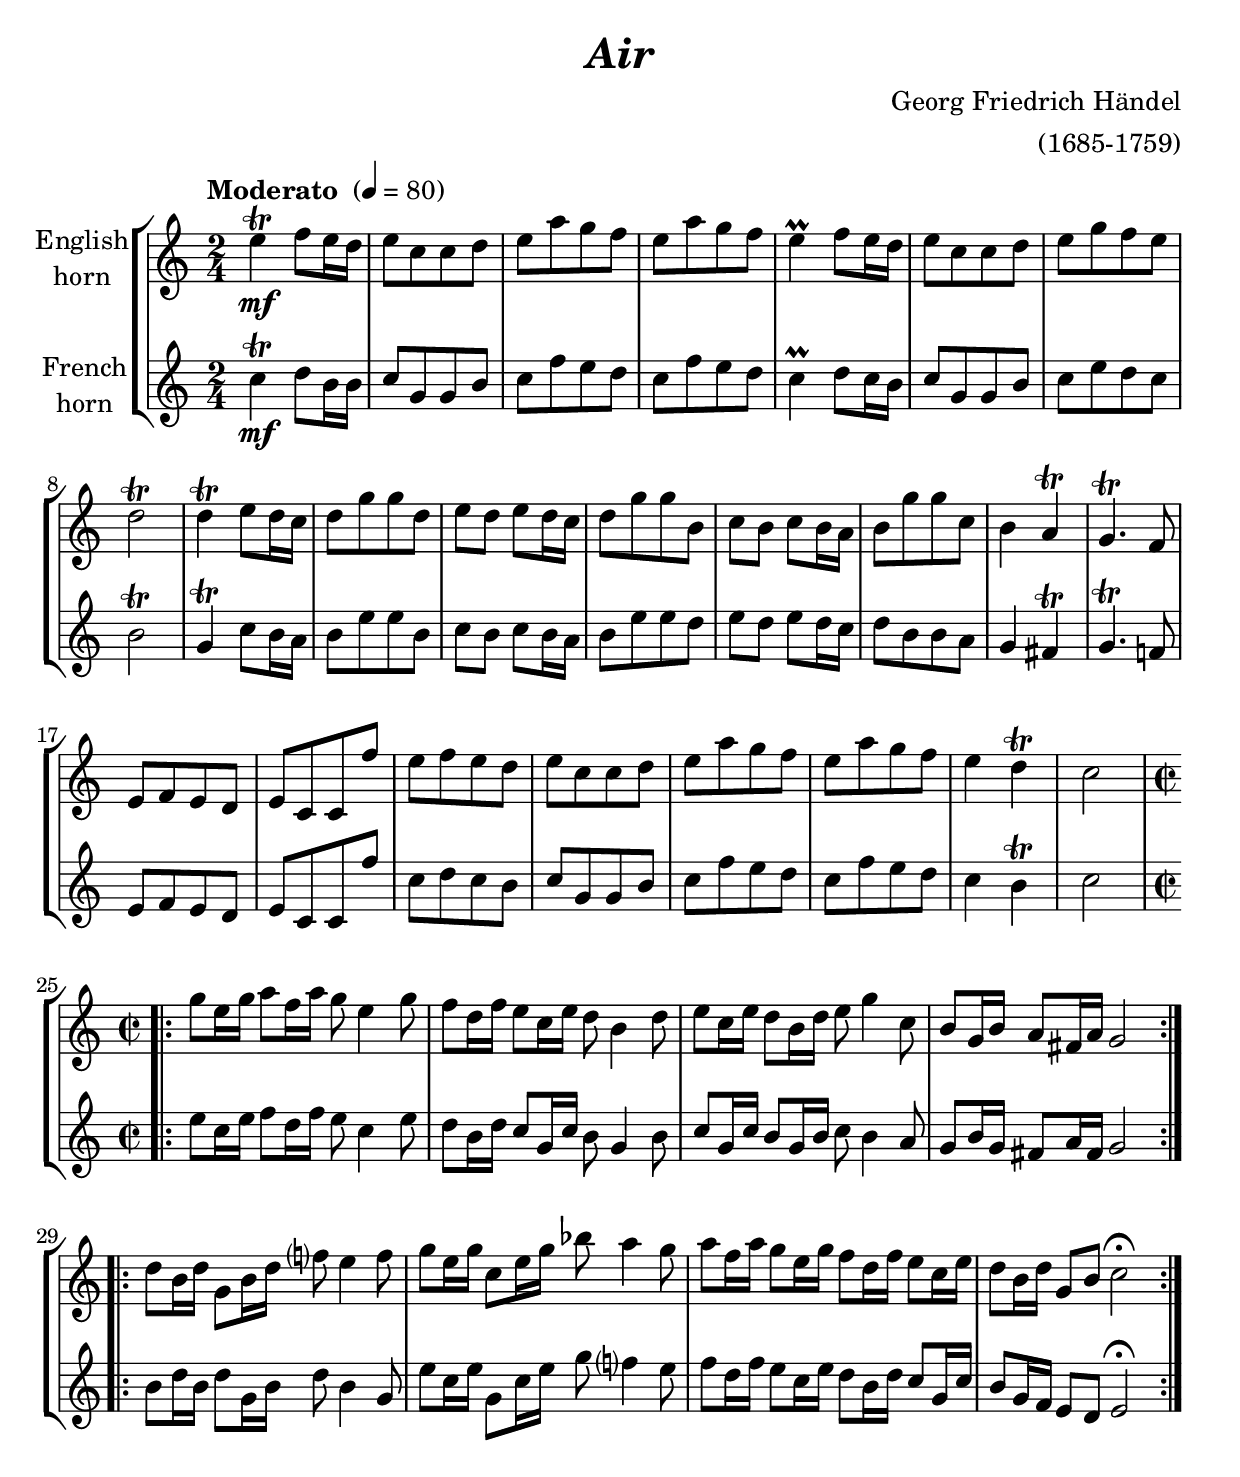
\version "2.24.0"
\include "deutsch.ly"

#(set-global-staff-size 23)

\header {
  title     = \markup \bold \italic "Air"
  composer  = "Georg Friedrich Händel"
  arranger  = "(1685-1759)"
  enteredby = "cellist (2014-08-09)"
}

voiceconsts = {
  \key f \major
  \time 2/4
  \tempo "Moderato " 4=80
  %\numericTimeSignature
  \compressEmptyMeasures
  %\tupletSpan 4
  % Set default beaming for all staves
  \set Timing.beamExceptions = #'()
  \set Timing.baseMoment     = #(ly:make-moment 1/2)
  \set Timing.beatStructure  = #'(1)
}

mihi = "english horn"
milo = "french horn"
%mihi = "bright acoustic"
%milo = "acoustic bass"

\version "2.24.0"
va = \relative c''' {
   \voiceconsts

   a4\trill\mf b8 a16 g
   a8 f f g
   a d c b
   a d c b
   a4\prall b8 a16 g
   a8 f f g

   a c b a
   g2\trill
   g4\trill a8 g16 f
   g8 c c g
   a[ g] a g16 f
   g8 c c e,

   f[ e] f e16 d
   e8 c' c  f,
   e4 d\trill
   c4.\trill b8
   a b a g
   a f
   f b'

   a b a g
   a f f g
   a d c b
   a d c b
   a4 g\trill
   f2 \time 2/2
   % Set default beaming for all staves
   \set Timing.beamExceptions = #'()
   \set Timing.baseMoment     = #(ly:make-moment 1/4)
   \set Timing.beatStructure  = 1,1,1,1

   \repeat volta 2 {
     c'8 a16 c d8 b16 d c8 a4 c8
     b g16 b a8 f16 a g8 e4 g8

     a f16 a g8 e16 g a8 c4 f,8
     e c16 e d8 h16 d c2
   }

   \repeat volta 2 {
     g'8 e16 g c,8 e16 g b?8 a4 b8

     c a16 c f,8 a16 c es8 d4 c8
     d b16 d c8 a16 c b8 g16 b a8 f16 a
     g8 e16 g c,8 e f2\fermata
   }
}

\version "2.24.0"
vb = \relative c' {
   \voiceconsts

   f4\trill\mf g8 e16 e
   f8 c c e
   f b a g
   f b a g
   f4\prall g8 f16 e
   f8 c c e

   f a g f
   e2\trill
   c4\trill f8 e16 d
   e8 a a e
   f[ e] f e16 d
   e8 a a g

   a[ g] a g16 f
   g8 e e d
   c4 h\trill
   c4.\trill b!8
   a b a g
   a f f b'

   f g f e
   f c c e
   f b a g
   f b a g
   f4 e\trill
   f2 \time 2/2
   % Set default beaming for all staves
   \set Timing.beamExceptions = #'()
   \set Timing.baseMoment     = #(ly:make-moment 1/4)
   \set Timing.beatStructure  = 1,1,1,1

   \repeat volta 2 {
     a8 f16 a b8 g16 b a8 f4 a8
     g e16 g f8 c16 f e8 c4 e8

     f c16 f e8 c16 e f8 e4 d8
     c e16 c h8 d16 h c2
   }

   \repeat volta 2 {
     e8 g16 e g8 c,16 e g8 e4 c8

     a' f16 a c,8 f16 a c8 b?4 a8
     b g16 b a8 f16 a g8 e16 g f8 c16 f
     e8 c16 b a8 g a2\fermata
   }
}


music = \new StaffGroup <<
      \new Staff {
        \transposition f
        \set Staff.midiInstrument = \mihi
        \set Staff.instrumentName = \markup \center-column { "English" "horn" }
        \transpose f c { \va }
      }

      \new Staff {
        \transposition f
        \set Staff.midiInstrument = \milo
        \set Staff.instrumentName = \markup \center-column { "French" "horn" }
        \transpose f c' { \vb }
      }
>>

\book {
  \score {
   \music
    \layout {}
  }

  \score {
    \unfoldRepeats \music

    \midi {
      \context {
        \Score
      }
    }
  }
}
